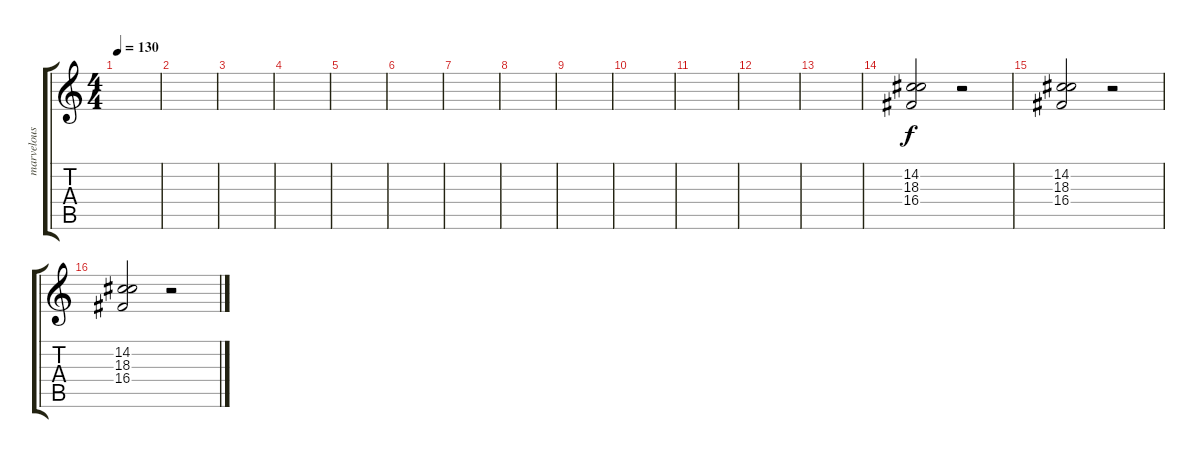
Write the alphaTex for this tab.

\track ("marvelous" "marvelous") {instrument choiraahs}
\staff {score tabs}
\tuning (E4 B3 G3 D3 A2 E2) {hide}
\ts (4 4)
\tempo 130
\clef g2
\ks c
|
|
|
|
|
|
|
|
|
|
|
|
|
(14.2 18.3 16.4).2 r.2 |
(14.2 18.3 16.4).2 r.2 |
(14.2 18.3 16.4).2 r.2
